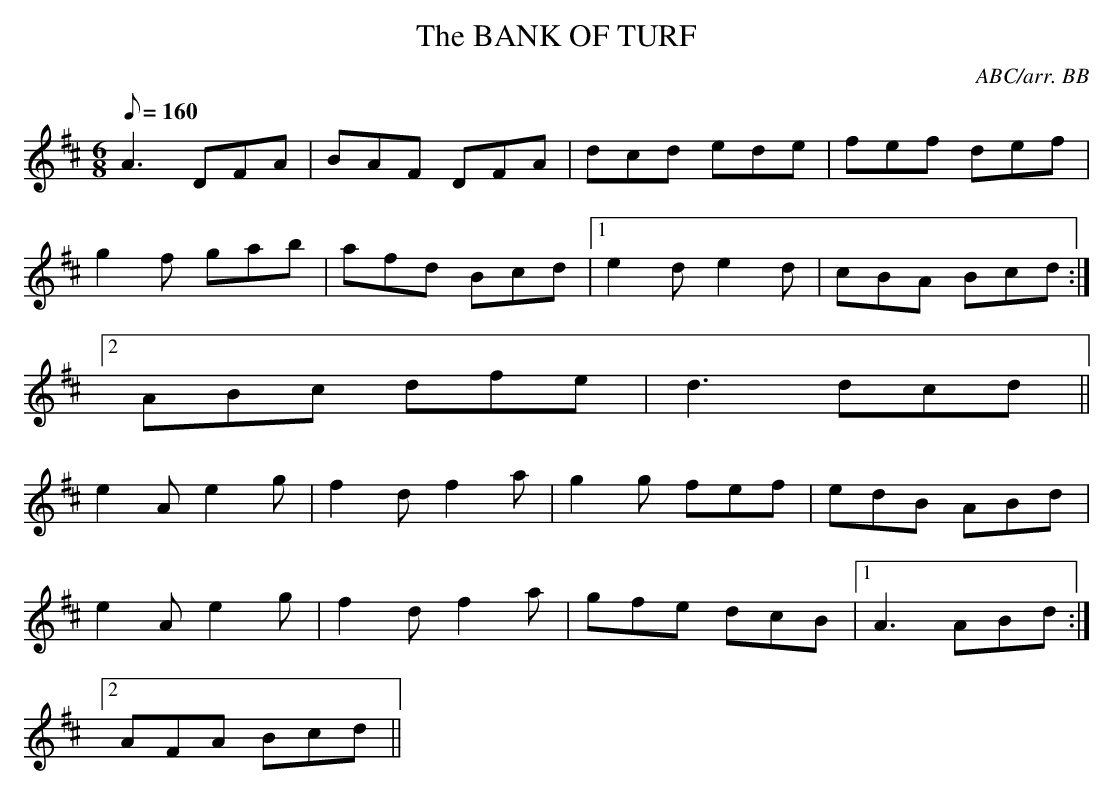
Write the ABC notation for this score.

X:1
T:The BANK OF TURF
C:ABC/arr. BB
L:1/8
M:6/8
Q:160
K:D
A3 DFA|BAF DFA|dcd ede|fef def|
g2f gab|afd Bcd|1 e2d e2d|cBA Bcd :|
[2 ABc dfe|d3 dcd ||
e2A e2g|f2d f2a|g2g fef|edB ABd|
e2A e2g|f2d f2a|gfe dcB|1 A3 ABd :|
[2 AFA Bcd ||
